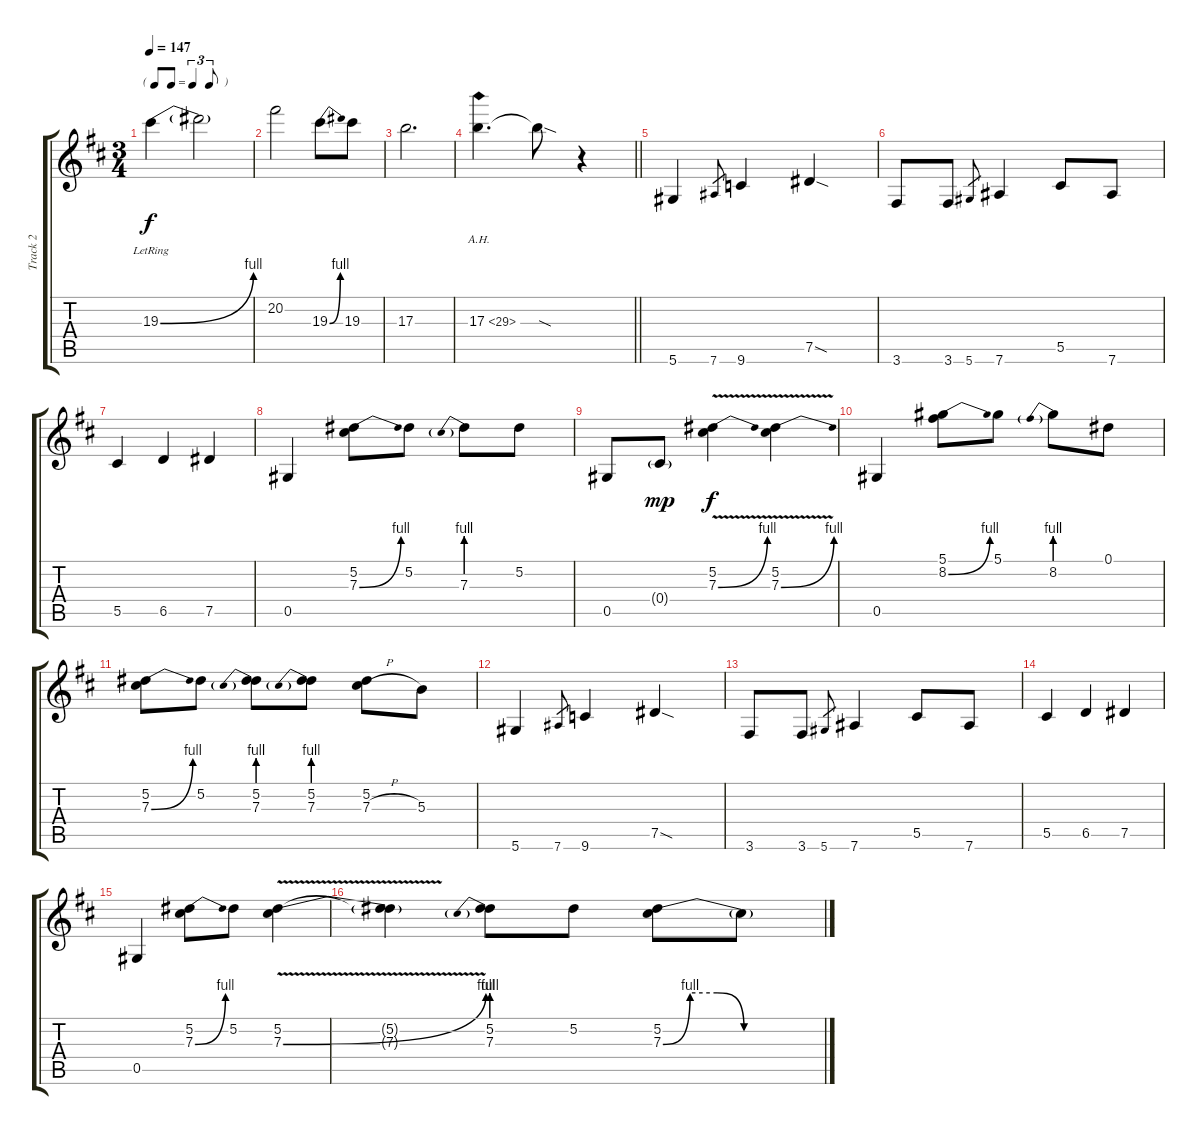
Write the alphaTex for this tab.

\track ("Track 2" "Track 2") {instrument distortionguitar}
\staff {score tabs}
\tuning (Eb4 Bb3 Gb3 Db3 Ab2 Eb2) {hide}
\ts (3 4)
\tf triplet8th
\tempo 147
\clef g2
\ks d
19.3{be (bend 0 0 60 4) lr}.4{dy f} 19.3{t}.2 |
20.2.2 19.3{be (bend 0 0 60 4)}.8 19.3.8 |
17.3.2{d} |
\barLineRight lightlight
17.3{ah 12}.4{d} 17.3{sod t}.8 r.4 |
5.6.4{volume 8} 7.6.8{gr} 9.6.4 7.5{sod}.4 |
3.6.8 3.6.8 5.6.8{gr} 7.6.4 5.5.8 7.6.8 |
5.5.4 6.5.4 7.5.4 |
0.5.4 (5.2 7.3{be (bend 0 0 60 4)}).8 5.2.8 7.3{be (prebend 0 4 60 4)}.8 5.2.8 |
0.5.8 0.4{g}.8{dy mp} (5.2{v} 7.3{be (bend 0 0 60 4) v}).4{dy f} (5.2{v} 7.3{be (bend 0 0 60 4) v}).4 |
0.5.4 (5.1 8.2{be (bend 0 0 60 4)}).8 5.1.8 8.2{be (prebend 0 4 60 4)}.8 0.1.8 |
(5.2 7.3{be (bend 0 0 60 4)}).8 5.2.8 (5.2 7.3{be (prebend 0 4 60 4)}).8 (5.2 7.3{be (prebend 0 4 60 4)}).8 (5.2 7.3{h}).8 5.3.8 |
5.6.4{volume 8} 7.6.8{gr} 9.6.4 7.5{sod}.4 |
3.6.8 3.6.8 5.6.8{gr} 7.6.4 5.5.8 7.6.8 |
5.5.4 6.5.4 7.5.4 |
0.5.4 (5.2 7.3{be (bend 0 0 60 4)}).8 5.2.8 (5.2{v} 7.3{be (bend 0 0 60 4) v}).4 |
(5.2{t} 7.3{t}).4 (5.2 7.3{be (prebend 0 4 60 4)}).8 5.2.8 (5.2 7.3{be (custom 0 0 10 4 20 4 30 0 60 0)}).8 7.3{t}.8
